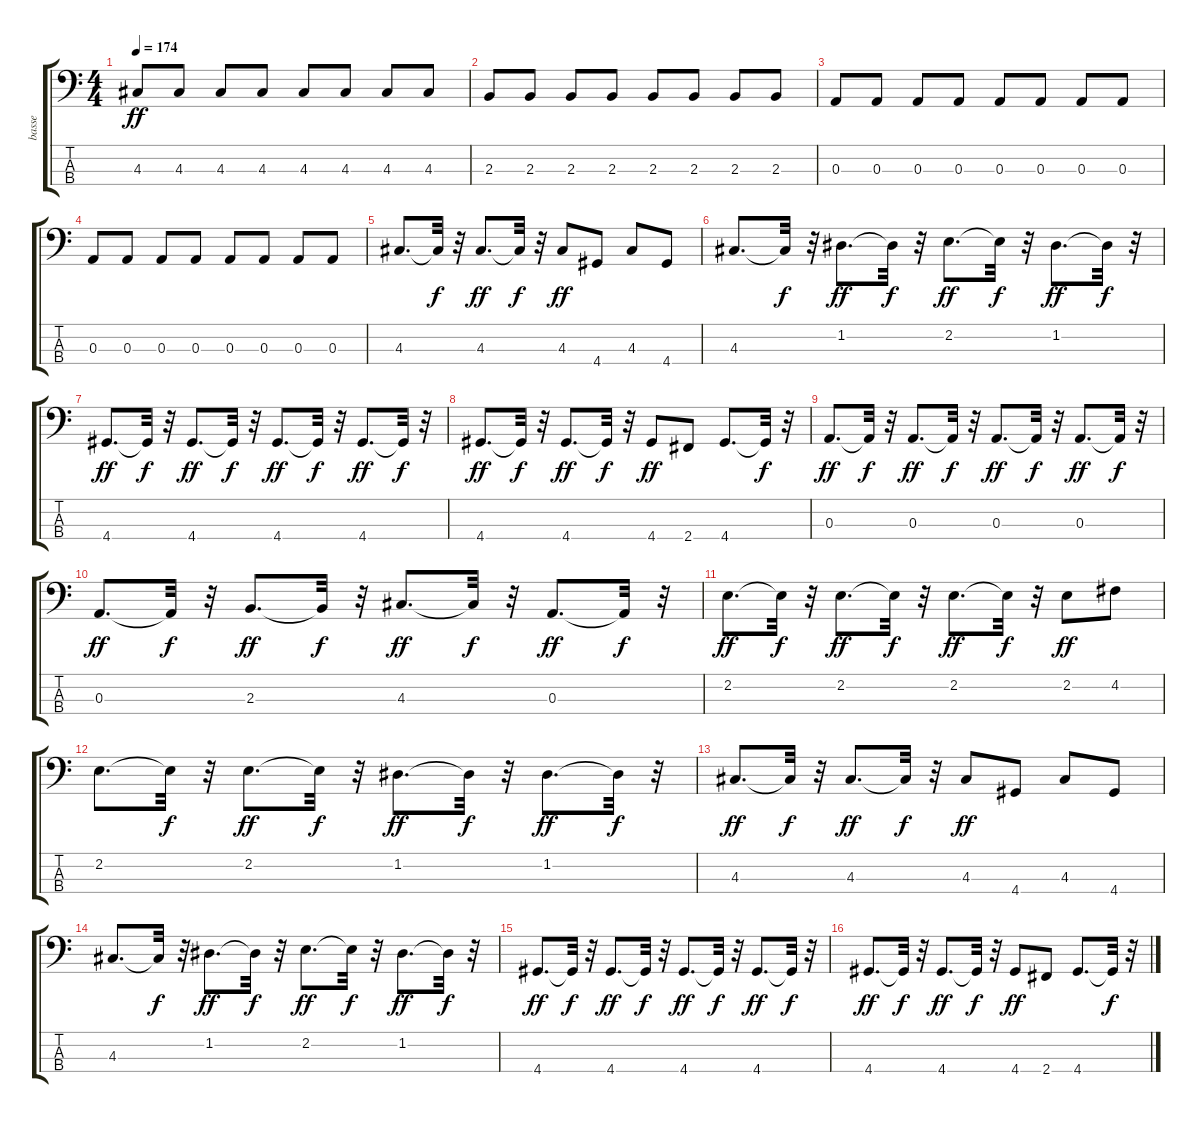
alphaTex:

\track ("basse" "basse") {instrument electricbassfinger}
\staff {score tabs}
\tuning (G2 D2 A1 E1) {hide}
\ts (4 4)
\tempo 174
\clef f4
\ks c
4.3.8{dy ff} 4.3.8 4.3.8 4.3.8 4.3.8 4.3.8 4.3.8 4.3.8 |
2.3.8 2.3.8 2.3.8 2.3.8 2.3.8 2.3.8 2.3.8 2.3.8 |
0.3.8 0.3.8 0.3.8 0.3.8 0.3.8 0.3.8 0.3.8 0.3.8 |
0.3.8 0.3.8 0.3.8 0.3.8 0.3.8 0.3.8 0.3.8 0.3.8 |
4.3.8{d} 4.3{t}.32{dy f} r.32 4.3.8{d dy ff} 4.3{t}.32{dy f} r.32 4.3.8{dy ff} 4.4.8 4.3.8 4.4.8 |
4.3.8{d} 4.3{t}.32{dy f} r.32 1.2.8{d dy ff} 1.2{t}.32{dy f} r.32 2.2.8{d dy ff} 2.2{t}.32{dy f} r.32 1.2.8{d dy ff} 1.2{t}.32{dy f} r.32 |
4.4.8{d dy ff} 4.4{t}.32{dy f} r.32 4.4.8{d dy ff} 4.4{t}.32{dy f} r.32 4.4.8{d dy ff} 4.4{t}.32{dy f} r.32 4.4.8{d dy ff} 4.4{t}.32{dy f} r.32 |
4.4.8{d dy ff} 4.4{t}.32{dy f} r.32 4.4.8{d dy ff} 4.4{t}.32{dy f} r.32 4.4.8{dy ff} 2.4.8 4.4.8{d} 4.4{t}.32{dy f} r.32 |
0.3.8{d dy ff} 0.3{t}.32{dy f} r.32 0.3.8{d dy ff} 0.3{t}.32{dy f} r.32 0.3.8{d dy ff} 0.3{t}.32{dy f} r.32 0.3.8{d dy ff} 0.3{t}.32{dy f} r.32 |
0.3.8{d dy ff} 0.3{t}.32{dy f} r.32 2.3.8{d dy ff} 2.3{t}.32{dy f} r.32 4.3.8{d dy ff} 4.3{t}.32{dy f} r.32 0.3.8{d dy ff} 0.3{t}.32{dy f} r.32 |
2.2.8{d dy ff} 2.2{t}.32{dy f} r.32 2.2.8{d dy ff} 2.2{t}.32{dy f} r.32 2.2.8{d dy ff} 2.2{t}.32{dy f} r.32 2.2.8{dy ff} 4.2.8 |
2.2.8{d} 2.2{t}.32{dy f} r.32 2.2.8{d dy ff} 2.2{t}.32{dy f} r.32 1.2.8{d dy ff} 1.2{t}.32{dy f} r.32 1.2.8{d dy ff} 1.2{t}.32{dy f} r.32 |
4.3.8{d dy ff} 4.3{t}.32{dy f} r.32 4.3.8{d dy ff} 4.3{t}.32{dy f} r.32 4.3.8{dy ff} 4.4.8 4.3.8 4.4.8 |
4.3.8{d} 4.3{t}.32{dy f} r.32 1.2.8{d dy ff} 1.2{t}.32{dy f} r.32 2.2.8{d dy ff} 2.2{t}.32{dy f} r.32 1.2.8{d dy ff} 1.2{t}.32{dy f} r.32 |
4.4.8{d dy ff} 4.4{t}.32{dy f} r.32 4.4.8{d dy ff} 4.4{t}.32{dy f} r.32 4.4.8{d dy ff} 4.4{t}.32{dy f} r.32 4.4.8{d dy ff} 4.4{t}.32{dy f} r.32 |
4.4.8{d dy ff} 4.4{t}.32{dy f} r.32 4.4.8{d dy ff} 4.4{t}.32{dy f} r.32 4.4.8{dy ff} 2.4.8 4.4.8{d} 4.4{t}.32{dy f} r.32
